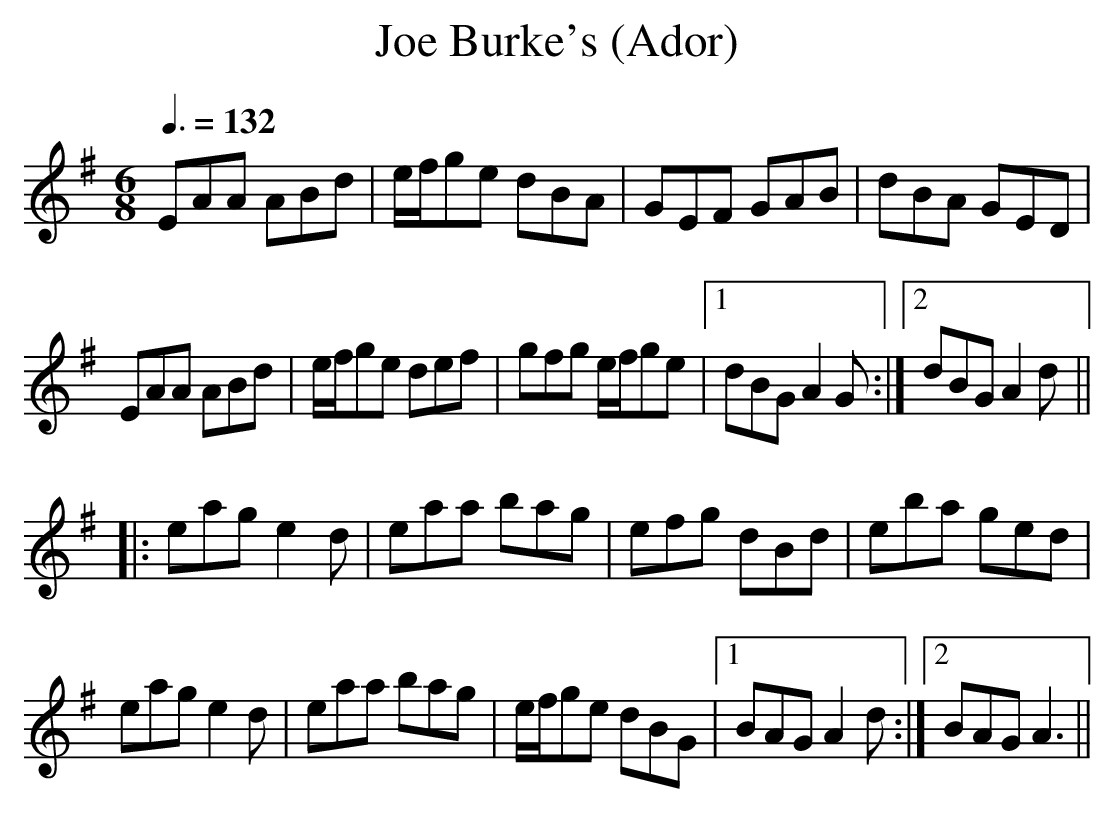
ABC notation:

X:1
T:Joe Burke's (Ador)
Q:3/8=132
M:6/8
L:1/8
K:Ador
EAA ABd|e/f/ge dBA|GEF GAB|dBA GED|
EAA ABd|e/f/ge def|gfg e/f/ge|1dBG A2G:|2dBG A2d||
|:eag e2d|eaa bag|efg dBd|eba ged|
eag e2d|eaa bag|e/f/ge dBG|1BAG A2d:|2BAG A3||
